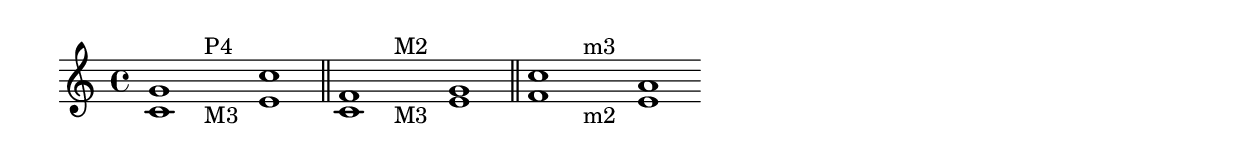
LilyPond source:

\version "2.18.2"
\header {
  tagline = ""
}

soprano = \relative c' {
  g'1
    s -"P4"
  c 
  \bar "||"
  f,
    s -"M2"
  g
    \bar "||"
  c
    s -"m3"
  a  
}

alto = \relative c' {
  c1
    s -"M3"
  e
  \bar "||"
  c
    s -"M3"
  e
    \bar "||"
  f
    s -"m2"
  e
}



\score {

  \new Staff <<
     \clef treble
     \cadenzaOn
     \new Voice = "soprano" { \voiceOne \soprano }
     \new Voice = "alto" { \voiceTwo \alto }
  >>



\layout {
    %  ragged-last = ##t
    %  line-width = 150\mm
    indent = 0\mm
}

%\midi {
%     \tempo 4 = 130
%}

} %score

